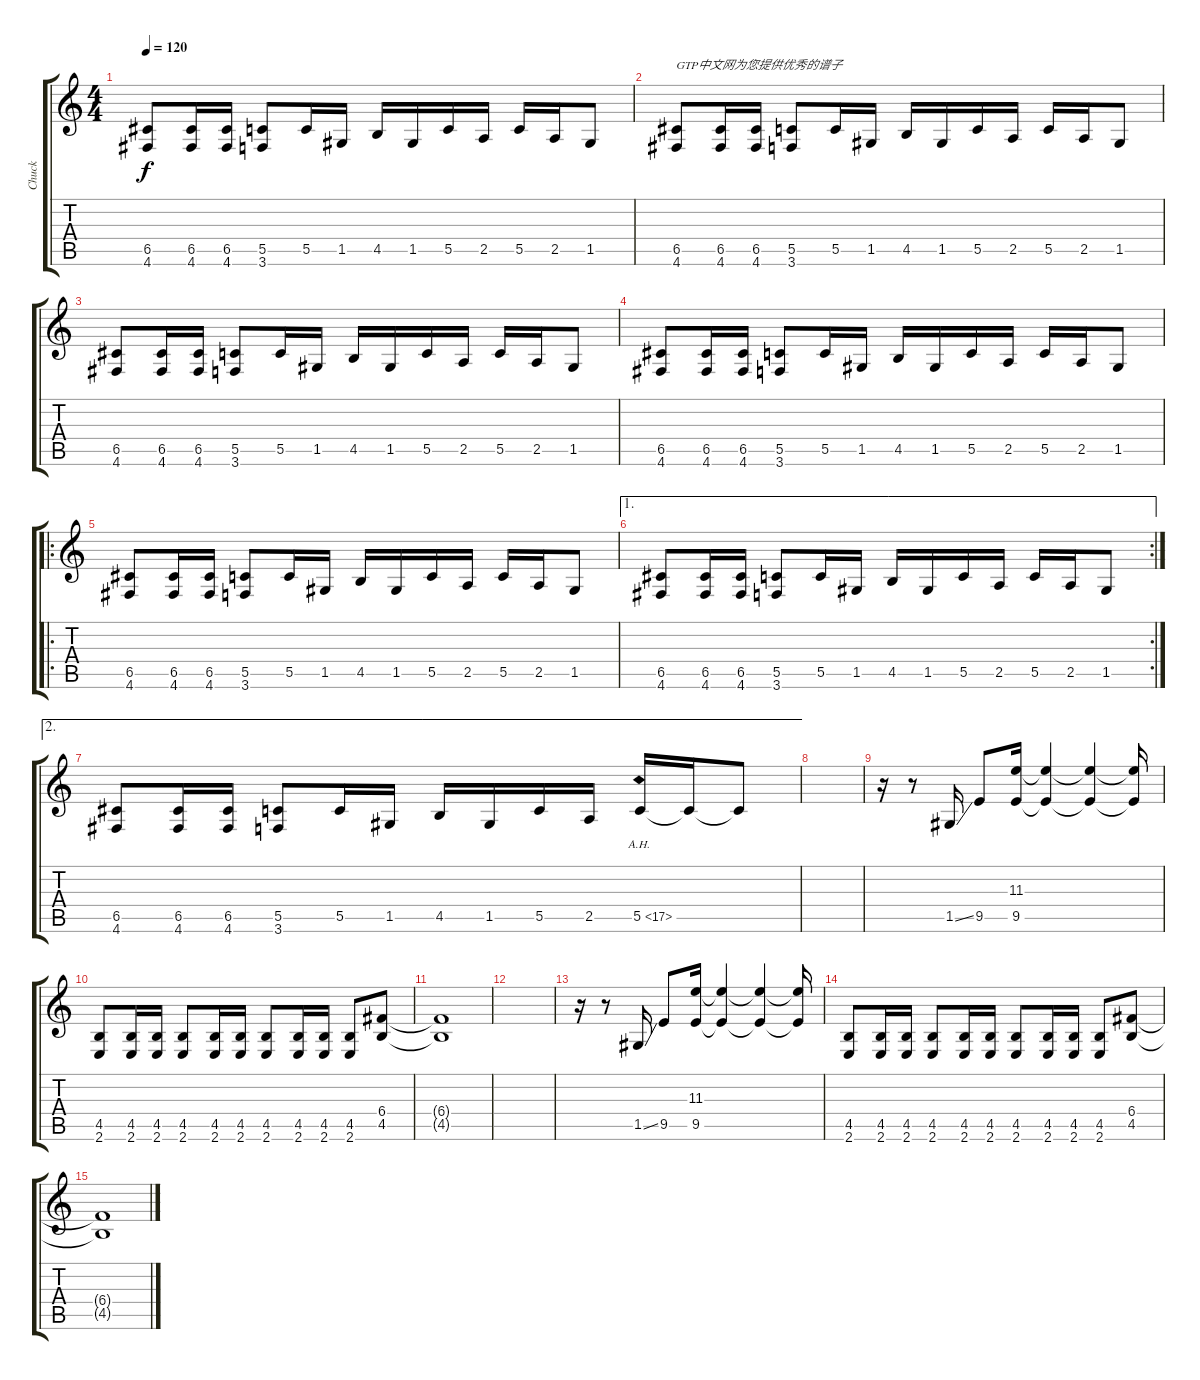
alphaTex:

\track ("Chuck" "Chuck") {instrument distortionguitar}
\staff {score tabs}
\tuning (D4 A3 F3 C3 G2 D2) {hide}
\ts (4 4)
\tempo 120
\clef g2
\ks c
(6.5 4.6).8{dy f instrument distortionguitar} (6.5 4.6).16 (6.5 4.6).16 (5.5 3.6).8 5.5.16 1.5.16 4.5.16 1.5.16 5.5.16 2.5.16 5.5.16 2.5.16 1.5.8 |
(6.5 4.6).8{txt "GTP中文网为您提供优秀的谱子"} (6.5 4.6).16 (6.5 4.6).16 (5.5 3.6).8 5.5.16 1.5.16 4.5.16 1.5.16 5.5.16 2.5.16 5.5.16 2.5.16 1.5.8 |
(6.5 4.6).8 (6.5 4.6).16 (6.5 4.6).16 (5.5 3.6).8 5.5.16 1.5.16 4.5.16 1.5.16 5.5.16 2.5.16 5.5.16 2.5.16 1.5.8 |
(6.5 4.6).8 (6.5 4.6).16 (6.5 4.6).16 (5.5 3.6).8 5.5.16 1.5.16 4.5.16 1.5.16 5.5.16 2.5.16 5.5.16 2.5.16 1.5.8 |
\ro
(6.5 4.6).8 (6.5 4.6).16 (6.5 4.6).16 (5.5 3.6).8 5.5.16 1.5.16 4.5.16 1.5.16 5.5.16 2.5.16 5.5.16 2.5.16 1.5.8 |
\ae 1
\rc 2
(6.5 4.6).8 (6.5 4.6).16 (6.5 4.6).16 (5.5 3.6).8 5.5.16 1.5.16 4.5.16 1.5.16 5.5.16 2.5.16 5.5.16 2.5.16 1.5.8 |
\ae 2
(6.5 4.6).8 (6.5 4.6).16 (6.5 4.6).16 (5.5 3.6).8 5.5.16 1.5.16 4.5.16 1.5.16 5.5.16 2.5.16 5.5{ah 12}.16 5.5{t}.16 5.5{t}.8 |
|
r.16 r.8 1.5{ss}.16 9.5.8 (11.3 9.5).16 (11.3{t} 9.5{t}).4 (11.3{t} 9.5{t}).4 (11.3{t} 9.5{t}).16 |
(4.5 2.6).8 (4.5 2.6).16 (4.5 2.6).16 (4.5 2.6).8 (4.5 2.6).16 (4.5 2.6).16 (4.5 2.6).8 (4.5 2.6).16 (4.5 2.6).16 (4.5 2.6).8 (6.4 4.5).8 |
(6.4{t} 4.5{t}).1 |
|
r.16 r.8 1.5{ss}.16 9.5.8 (11.3 9.5).16 (11.3{t} 9.5{t}).4 (11.3{t} 9.5{t}).4 (11.3{t} 9.5{t}).16 |
(4.5 2.6).8 (4.5 2.6).16 (4.5 2.6).16 (4.5 2.6).8 (4.5 2.6).16 (4.5 2.6).16 (4.5 2.6).8 (4.5 2.6).16 (4.5 2.6).16 (4.5 2.6).8 (6.4 4.5).8 |
(6.4{t} 4.5{t}).1
